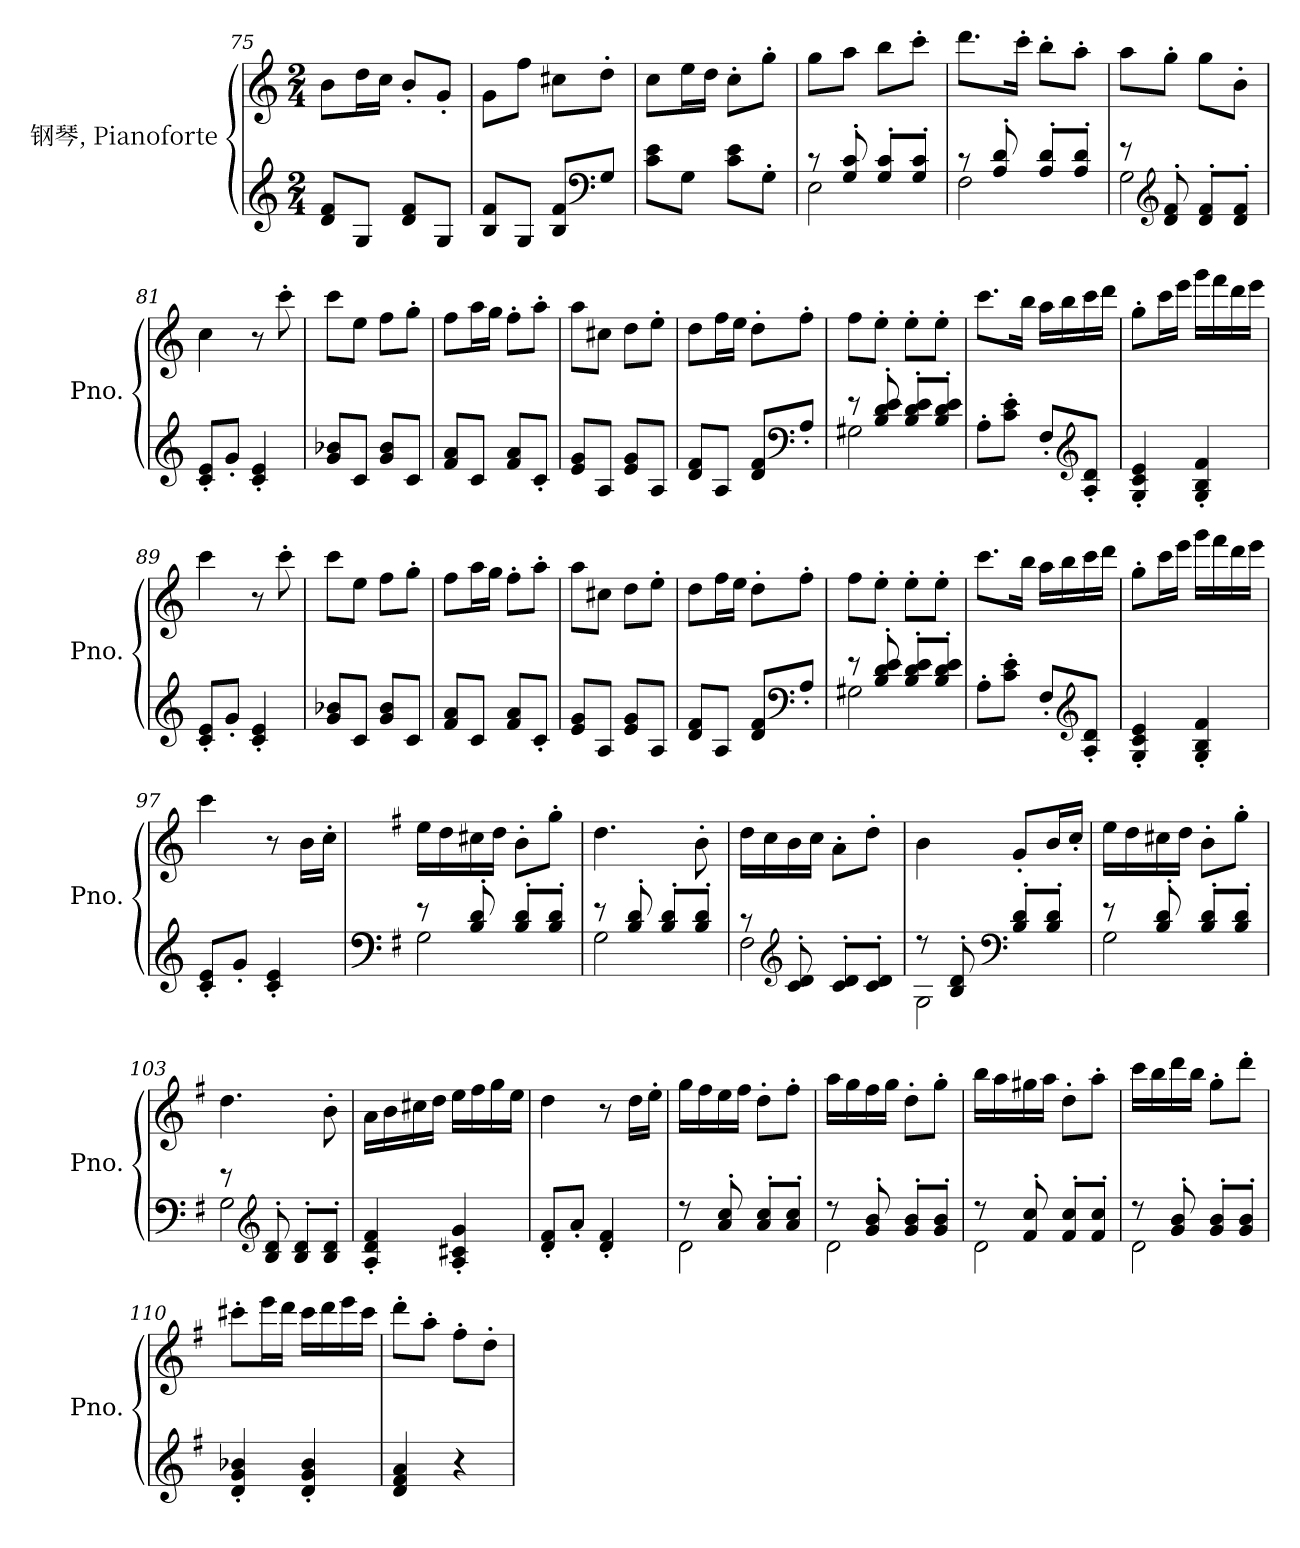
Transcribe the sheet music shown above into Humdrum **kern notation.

**kern	**kern
*part2	*part1
*staff2	*staff1
*I"钢琴, Pianoforte	*I"钢琴, Pianoforte
*I'Pno.	*I'Pno.
*clefG2	*clefG2
*k[]	*k[]
*M2/4	*M2/4
*MM89	*MM89
=75	=75
8d/ 8f/L	8b\L
8G/J	16dd\L
.	16cc\JJ
8d/ 8f/L	8b'/L
8G/J	8g'/J
=76	=76
8B/ 8f/L	8g\L
8G/J	8ff\J
8B/ 8f/L	8cc#X\L
*clefF4	*
8G/J	8dd'\J
=77	=77
8c\ 8e\L	8cc\L
8G\J	16ee\L
.	16dd\JJ
8c\ 8e\L	8cc'\L
8G'\J	8gg'\J
!!LO:LB:g=z
=78	=78
*^	*
8r	2E\	8gg\L
8G/' 8c/'	.	8aa\J
8G/' 8c/'L	.	8bb\L
8G/' 8c/'J	.	8ccc'\J
=79	=79	=79
8r	2F\	8.ddd\L
8A/' 8d/'	.	.
.	.	16ccc'\Jk
8A/' 8d/'L	.	8bb'\L
8A/' 8d/'J	.	8aa'\J
=80	=80	=80
8r	2G\	8aa\L
*clefG2	*	*
8d/' 8f/'	.	8gg'\J
8d/' 8f/'L	.	8gg\L
8d/' 8f/'J	.	8b'\J
*v	*v	*
=81	=81
8c/' 8e/'L	4cc\
8g'/J	.
*	*MM85
4c/' 4e/'	8r
.	8ccc'\
=82	=82
8g/ 8b-X/L	8ccc\L
8c/J	8ee\J
8g/ 8b-/L	8ff\L
*	*MM89
8c/J	8gg'\J
=83	=83
8f/ 8a/L	8ff\L
8c/J	16aa\L
.	16gg\JJ
8f/ 8a/L	8ff'\L
8c'/J	8aa'\J
=84	=84
8e/ 8g/L	8aa\L
8A/J	8cc#X\J
8e/ 8g/L	8dd\L
8A/J	8ee'\J
!!LO:LB:g=z
=85	=85
8d/ 8f/L	8dd\L
8A/J	16ff\L
.	16ee\JJ
8d/ 8f/L	8dd'\L
*clefF4	*
8A'/J	8ff'\J
=86	=86
*^	*
8r	2G#X\	8ff\L
8B/' 8d/' 8e/'	.	8ee'\J
8B/' 8d/' 8e/'L	.	8ee'\L
8B/' 8d/' 8e/'J	.	8ee'\J
*v	*v	*
=87	=87
8A'\L	8.ccc\L
8c\' 8e\'J	.
.	16bb\Jk
8F'/L	16aa\LL
.	16bb\
*clefG2	*
8A/' 8d/'J	16ccc\
.	16ddd\JJ
=88	=88
4G/' 4c/' 4e/'	8gg'\L
.	16ccc\L
.	16eee\JJ
4G/' 4B/' 4f/'	16ggg\LL
.	16fff\
.	16ddd\
.	16eee\JJ
=89	=89
8c/' 8e/'L	4ccc\
8g'/J	.
*	*MM85
4c/' 4e/'	8r
.	8ccc'\
=90	=90
8g/ 8b-X/L	8ccc\L
8c/J	8ee\J
8g/ 8b-/L	8ff\L
*	*MM89
8c/J	8gg'\J
!!LO:LB:g=z
=91	=91
8f/ 8a/L	8ff\L
8c/J	16aa\L
.	16gg\JJ
8f/ 8a/L	8ff'\L
8c'/J	8aa'\J
=92	=92
8e/ 8g/L	8aa\L
8A/J	8cc#X\J
8e/ 8g/L	8dd\L
8A/J	8ee'\J
=93	=93
8d/ 8f/L	8dd\L
8A/J	16ff\L
.	16ee\JJ
8d/ 8f/L	8dd'\L
*clefF4	*
8A'/J	8ff'\J
=94	=94
*^	*
8r	2G#X\	8ff\L
8B/' 8d/' 8e/'	.	8ee'\J
8B/' 8d/' 8e/'L	.	8ee'\L
8B/' 8d/' 8e/'J	.	8ee'\J
*v	*v	*
=95	=95
8A'\L	8.ccc\L
8c\' 8e\'J	.
.	16bb\Jk
8F'/L	16aa\LL
.	16bb\
*clefG2	*
8A/' 8d/'J	16ccc\
.	16ddd\JJ
!!LO:PB:g=z
=96	=96
4G/' 4c/' 4e/'	8gg'\L
.	16ccc\L
.	16eee\JJ
4G/' 4B/' 4f/'	16ggg\LL
.	16fff\
.	16ddd\
.	16eee\JJ
=97	=97
8c/' 8e/'L	4ccc\
8g'/J	.
*	*MM85
4c/' 4e/'	8r
*	*MM82
.	16b\LL
.	16cc'\JJ
=98	=98
*clefF4	*
*k[f#]	*k[f#]
*^	*
8r	2G\	16ee\LL
.	.	16dd\
8B/' 8d/'	.	16cc#X\
.	.	16dd\JJ
8B/' 8d/'L	.	8b'\L
*	*	*MM89
8B/' 8d/'J	.	8gg'\J
=99	=99	=99
8r	2G\	4.dd\
8B/' 8d/'	.	.
8B/' 8d/'L	.	.
8B/' 8d/'J	.	8b'\
=100	=100	=100
8r	2F#\	16dd\LL
.	.	16cc\
*clefG2	*	*
8c/' 8d/'	.	16b\
.	.	16cc\JJ
8c/' 8d/'L	.	8a'\L
8c/' 8d/'J	.	8dd'\J
!!LO:LB:g=z
=101	=101	=101
8r	2G\	4b\
8B/' 8d/'	.	.
*clefF4	*	*
8B/' 8d/'L	.	8g'/L
8B/' 8d/'J	.	16b/L
.	.	16cc'/JJ
=102	=102	=102
8r	2G\	16ee\LL
.	.	16dd\
8B/' 8d/'	.	16cc#X\
.	.	16dd\JJ
8B/' 8d/'L	.	8b'\L
8B/' 8d/'J	.	8gg'\J
=103	=103	=103
8r	2G\	4.dd\
*clefG2	*	*
8B/' 8d/'	.	.
8B/' 8d/'L	.	.
8B/' 8d/'J	.	8b'\
*v	*v	*
=104	=104
4A/' 4d/' 4f#/'	16a\LL
.	16b\
.	16cc#X\
.	16dd\JJ
4A/' 4c#X/' 4g/'	16ee\LL
.	16ff#\
.	16gg\
.	16ee\JJ
=105	=105
8d/' 8f#/'L	4dd\
8a'/J	.
4d/' 4f#/'	8r
.	16dd\LL
.	16ee'\JJ
!!LO:LB:g=z
=106	=106
*^	*
8r	2d\	16gg\LL
.	.	16ff#\
8a/' 8cc/'	.	16ee\
.	.	16ff#\JJ
8a/' 8cc/'L	.	8dd'\L
8a/' 8cc/'J	.	8ff#'\J
=107	=107	=107
8r	2d\	16aa\LL
.	.	16gg\
8g/' 8b/'	.	16ff#\
.	.	16gg\JJ
8g/' 8b/'L	.	8dd'\L
8g/' 8b/'J	.	8gg'\J
=108	=108	=108
8r	2d\	16bb\LL
.	.	16aa\
8f#/' 8cc/'	.	16gg#X\
.	.	16aa\JJ
8f#/' 8cc/'L	.	8dd'\L
8f#/' 8cc/'J	.	8aa'\J
=109	=109	=109
8r	2d\	16ccc\LL
.	.	16bb\
8g/' 8b/'	.	16ddd\
.	.	16bb\JJ
8g/' 8b/'L	.	8gg'\L
8g/' 8b/'J	.	8ddd'\J
*v	*v	*
=110	=110
4d/' 4g/' 4b-X/'	8ccc#X'\L
.	16eee\L
.	16ddd\JJ
4d/' 4g/' 4b-/'	16ccc#\LL
.	16ddd\
.	16eee\
.	16ccc#\JJ
!!LO:LB:g=z
=111	=111
4d/ 4f#/ 4a/	8ddd'\L
.	8aa'\J
4r	8ff#'\L
.	8dd'\J
=	=
*-	*-
